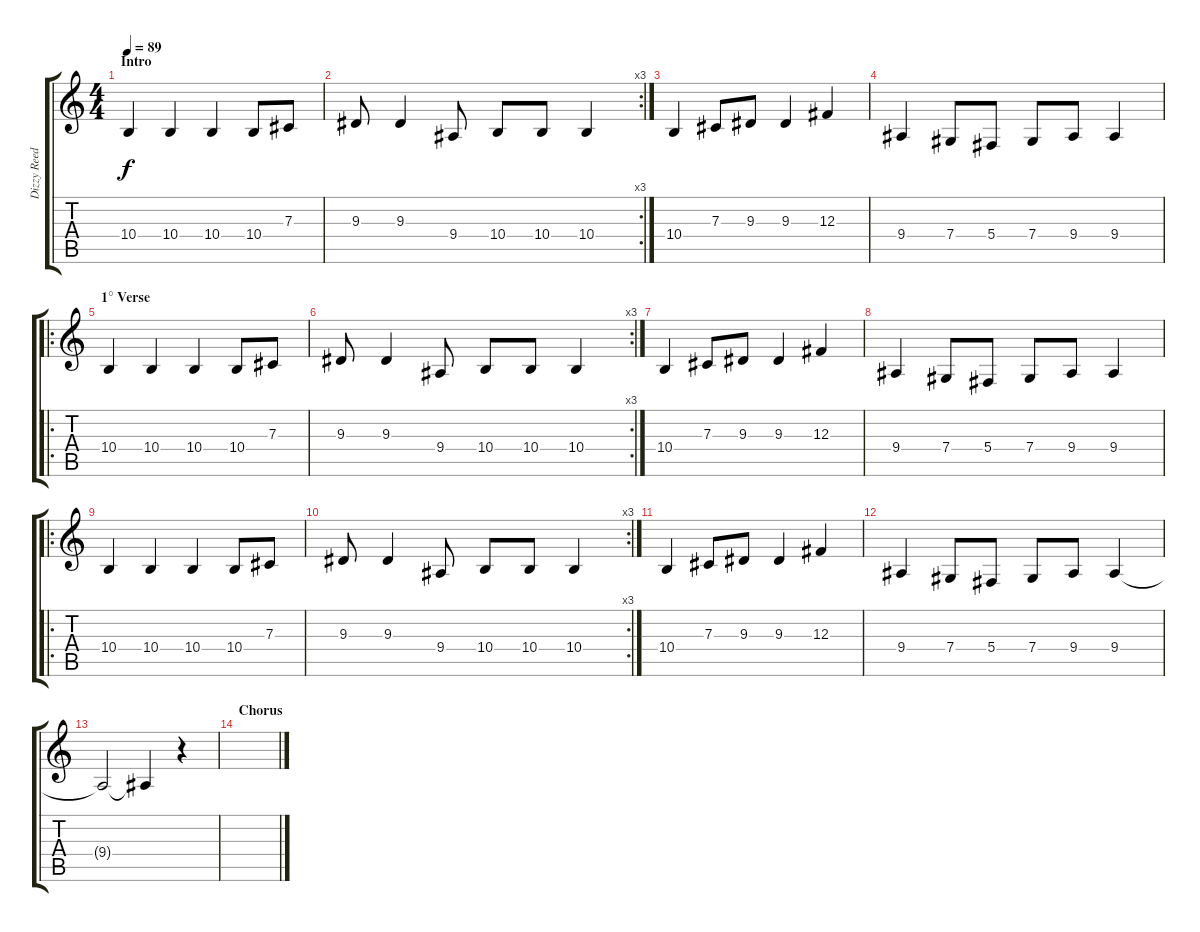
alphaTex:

\track ("Dizzy Reed" "Dizzy Reed") {instrument synthstrings1}
\staff {score tabs}
\tuning (Eb4 Bb3 Gb3 Db3 Ab2 Eb2) {hide}
\ts (4 4)
\section ("" "Intro")
\tempo 89
\clef g2
\ks c
10.4.4{dy f instrument synthstrings1} 10.4.4 10.4.4 10.4.8 7.3.8 |
\rc 3
9.3.8 9.3.4 9.4.8 10.4.8 10.4.8 10.4.4 |
10.4.4 7.3.8 9.3.8 9.3.4 12.3.4 |
9.4.4 7.4.8 5.4.8 7.4.8 9.4.8 9.4.4 |
\ro
\section ("" "1° Verse")
10.4.4 10.4.4 10.4.4 10.4.8 7.3.8 |
\rc 3
9.3.8 9.3.4 9.4.8 10.4.8 10.4.8 10.4.4 |
10.4.4 7.3.8 9.3.8 9.3.4 12.3.4 |
9.4.4 7.4.8 5.4.8 7.4.8 9.4.8 9.4.4 |
\ro
10.4.4 10.4.4 10.4.4 10.4.8 7.3.8 |
\rc 3
9.3.8 9.3.4 9.4.8 10.4.8 10.4.8 10.4.4 |
10.4.4 7.3.8 9.3.8 9.3.4 12.3.4 |
9.4.4 7.4.8 5.4.8 7.4.8 9.4.8 9.4.4 |
9.4{t}.2 9.4{t}.4 r.4 |
\section ("" "Chorus")
